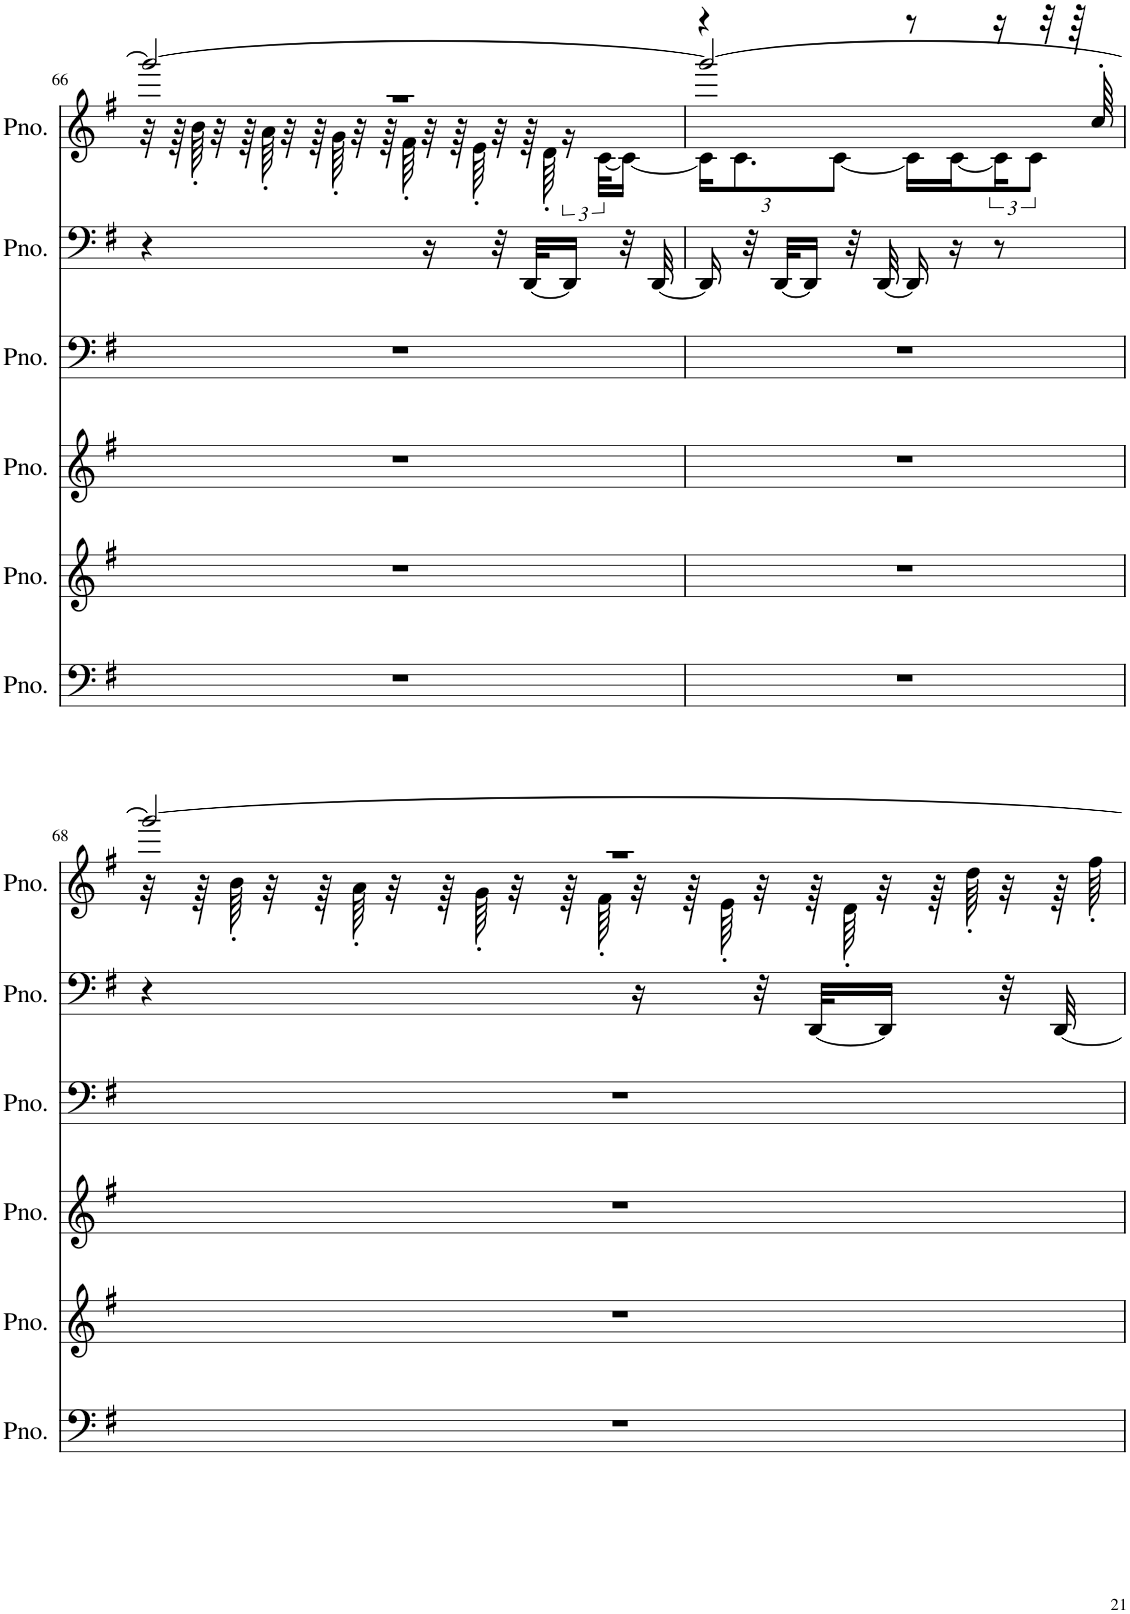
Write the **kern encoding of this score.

**kern	**kern	**kern	**kern	**kern	**kern
*part6	*part5	*part4	*part3	*part2	*part1
*staff6	*staff5	*staff4	*staff3	*staff2	*staff1
*I"Piano	*I"Piano	*I"Piano	*I"Piano	*I"Piano	*I"Piano
*I'Pno.	*I'Pno.	*I'Pno.	*I'Pno.	*I'Pno.	*I'Pno.
!!LO:PB:g=z
*clefF4	*clefG2	*clefG2	*clefF4	*clefF4	*clefG2
*k[f#]	*k[f#]	*k[f#]	*k[f#]	*k[f#]	*k[f#]
*M2/4	*M2/4	*M2/4	*M2/4	*M2/4	*M2/4
=66	=66	=66	=66	=66	=66
*	*	*	*	*	*^
*	*	*	*	*	*	*^
2r	2r	2r	2r	4r	2r	2ggg/_	32r
.	.	.	.	.	.	.	64r
.	.	.	.	.	.	.	64b'\
.	.	.	.	.	.	.	32r
.	.	.	.	.	.	.	64r
.	.	.	.	.	.	.	64a'\
.	.	.	.	.	.	.	32r
.	.	.	.	.	.	.	64r
.	.	.	.	.	.	.	64g'\
.	.	.	.	.	.	.	32r
.	.	.	.	.	.	.	64r
.	.	.	.	.	.	.	64f#'\
.	.	.	.	16r	.	.	32r
.	.	.	.	.	.	.	64r
.	.	.	.	.	.	.	64e'\
.	.	.	.	32r	.	.	32r
.	.	.	.	[32DD/KLL	.	.	64r
.	.	.	.	.	.	.	64d'\
.	.	.	.	16DD/JJ]	.	.	24r
.	.	.	.	.	.	.	[48c\KLL
.	.	.	.	32r	.	.	16c\JJ_
.	.	.	.	[32DD/	.	.	.
=67	=67	=67	=67	=67	=67	=67	=67
*	*	*	*	*	*	*	*Xbrackettup
2r	2r	2r	2r	16DD/]	4r	2ggg/_	24c\KL]
.	.	.	.	.	.	.	12.c\
.	.	.	.	32r	.	.	.
.	.	.	.	[32DD/KLL	.	.	.
.	.	.	.	16DD/JJ]	.	.	.
.	.	.	.	.	.	.	[12c\J
.	.	.	.	32r	.	.	.
.	.	.	.	[32DD/	.	.	.
.	.	.	.	16DD/]	8r	.	16c\LL]
.	.	.	.	16r	.	.	[16c\
*	*	*	*	*	*	*	*brackettup
.	.	.	.	8r	16r	.	24c\J]
.	.	.	.	.	.	.	12c\J
.	.	.	.	.	32r	.	.
.	.	.	.	.	64r	.	.
.	.	.	.	.	64cc'/	.	.
!!LO:LB:g=z	!!	!!
=68	=68	=68	=68	=68	=68	=68	=68
2r	2r	2r	2r	4r	2r	2ggg/_	32r
.	.	.	.	.	.	.	64r
.	.	.	.	.	.	.	64b'\
.	.	.	.	.	.	.	32r
.	.	.	.	.	.	.	64r
.	.	.	.	.	.	.	64a'\
.	.	.	.	.	.	.	32r
.	.	.	.	.	.	.	64r
.	.	.	.	.	.	.	64g'\
.	.	.	.	.	.	.	32r
.	.	.	.	.	.	.	64r
.	.	.	.	.	.	.	64f#'\
.	.	.	.	16r	.	.	32r
.	.	.	.	.	.	.	64r
.	.	.	.	.	.	.	64e'\
.	.	.	.	32r	.	.	32r
.	.	.	.	[32DD/KLL	.	.	64r
.	.	.	.	.	.	.	64d'\
.	.	.	.	16DD/JJ]	.	.	32r
.	.	.	.	.	.	.	64r
.	.	.	.	.	.	.	64dd'\
.	.	.	.	32r	.	.	32r
.	.	.	.	[32DD/	.	.	64r
.	.	.	.	.	.	.	64ff#'\
*	*	*	*	*	*v	*v	*v
=	=	=	=	=	=
*-	*-	*-	*-	*-	*-
